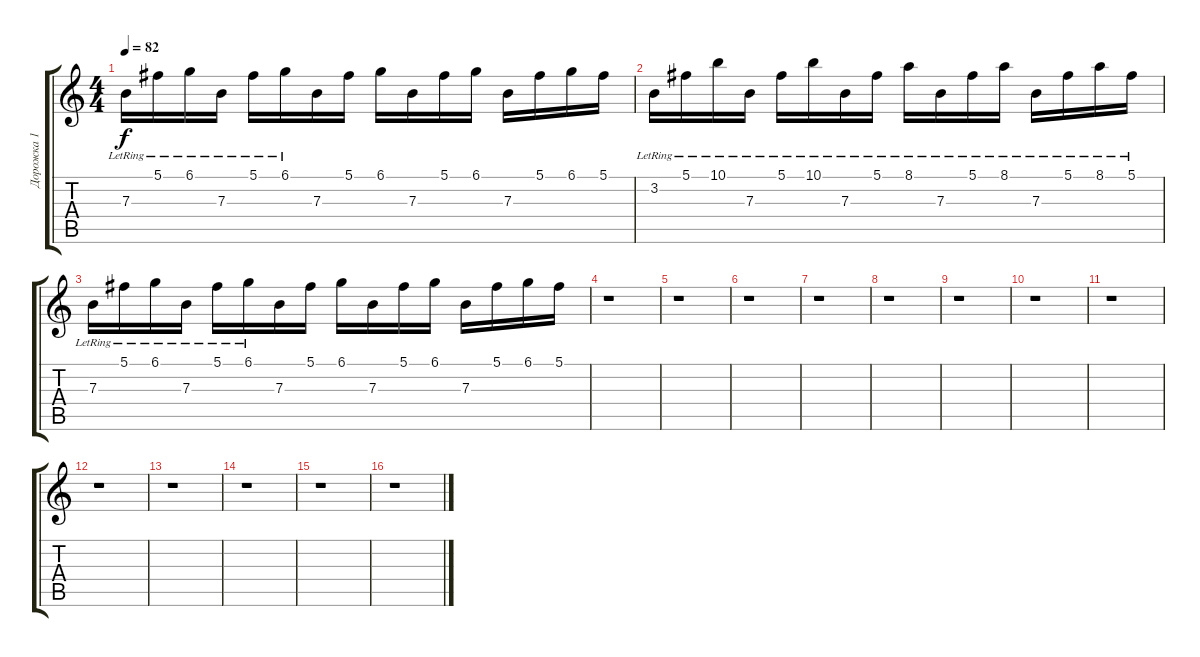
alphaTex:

\track ("Дорожка 1" "Дорожка 1") {instrument acousticguitarsteel}
\staff {score tabs}
\tuning (Db4 Ab3 E3 B2 Gb2 B1) {hide}
\ts (4 4)
\tempo 82
\clef g2
\ks c
7.3{lr}.16{dy f} 5.1{lr}.16 6.1{lr}.16 7.3{lr}.16 5.1{lr}.16 6.1{lr}.16 7.3.16 5.1.16 6.1.16 7.3.16 5.1.16 6.1.16 7.3.16 5.1.16 6.1.16 5.1.16 |
3.2{lr}.16 5.1{lr}.16 10.1{lr}.16 7.3{lr}.16 5.1{lr}.16 10.1{lr}.16 7.3{lr}.16 5.1{lr}.16 8.1{lr}.16 7.3{lr}.16 5.1{lr}.16 8.1{lr}.16 7.3{lr}.16 5.1{lr}.16 8.1{lr}.16 5.1{lr}.16 |
7.3{lr}.16 5.1{lr}.16 6.1{lr}.16 7.3{lr}.16 5.1{lr}.16 6.1{lr}.16 7.3.16 5.1.16 6.1.16 7.3.16 5.1.16 6.1.16 7.3.16 5.1.16 6.1.16 5.1.16 |
r.1 |
r.1 |
r.1 |
r.1 |
r.1 |
r.1 |
r.1 |
r.1 |
r.1 |
r.1 |
r.1 |
r.1 |
r.1
